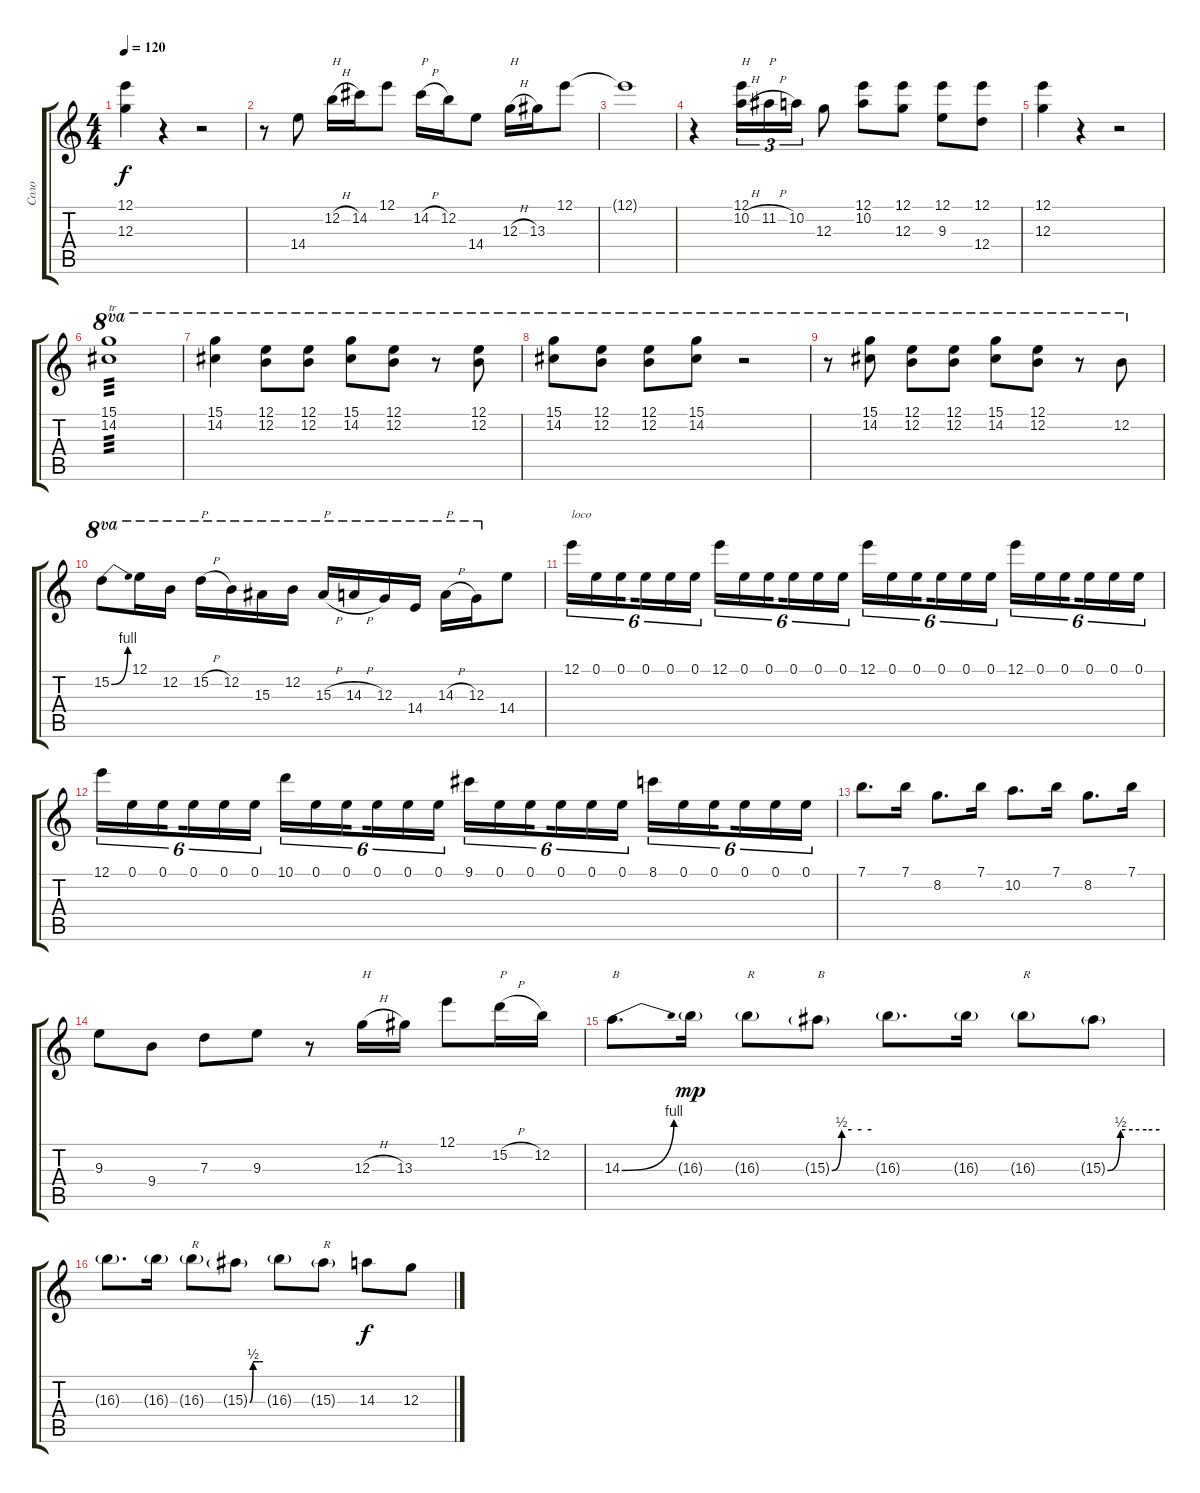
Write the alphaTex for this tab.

\track ("Соло" "Соло") {instrument overdrivenguitar}
\staff {score tabs}
\tuning (E4 B3 G3 D3 A2 E2) {hide}
\ts (4 4)
\tempo 120
\clef g2
\ks c
(12.1 12.3).4{dy f} r.4 r.2 |
r.8 14.4.8 12.2{h}.16{txt "H"} 14.2.16 12.1.8 14.2{h}.16{txt "P"} 12.2.16 14.4.8 12.3{h}.16{txt "H"} 13.3.16 12.1.8 |
12.1{t}.1 |
r.4 (12.1 10.2{h}).16{tu (3 2) txt "H"} 11.2{h}.16{tu (3 2) txt "P"} 10.2.16{tu (3 2)} 12.3.8 (12.1 10.2).8 (12.1 12.3).8 (12.1 9.3).8 (12.1 12.4).8 |
(12.1 12.3).4 r.4 r.2 |
(15.1 14.2).1{ot 8va txt "tr" tp 3} |
(15.1 14.2).4{ot 8va} (12.1 12.2).8{ot 8va} (12.1 12.2).8{ot 8va} (15.1 14.2).8{ot 8va} (12.1 12.2).8{ot 8va} r.8{ot 8va} (12.1 12.2).8{ot 8va} |
(15.1 14.2).8{ot 8va} (12.1 12.2).8{ot 8va} (12.1 12.2).8{ot 8va} (15.1 14.2).8{ot 8va} r.2{ot 8va} |
r.8{ot 8va} (15.1 14.2).8{ot 8va} (12.1 12.2).8{ot 8va} (12.1 12.2).8{ot 8va} (15.1 14.2).8{ot 8va} (12.1 12.2).8{ot 8va} r.8{ot 8va} 12.2.8{ot 8va} |
15.2{be (bend 0 0 60 4)}.8{ot 8va} 12.1.16{ot 8va} 12.2.16{ot 8va} 15.2{h}.16{ot 8va txt "P"} 12.2.16{ot 8va} 15.3.16{ot 8va} 12.2.16{ot 8va} 15.3{h}.16{ot 8va txt "P"} 14.3{h}.16{ot 8va} 12.3.16{ot 8va} 14.4.16{ot 8va} 14.3{h}.16{ot 8va txt "P"} 12.3.16{ot 8va} 14.4.8 |
12.1.16{tu (6 4) txt "loco"} 0.1.16{tu (6 4)} 0.1.16{tu (6 4) beam splitsecondary} 0.1.16{tu (6 4)} 0.1.16{tu (6 4)} 0.1.16{tu (6 4)} 12.1.16{tu (6 4)} 0.1.16{tu (6 4)} 0.1.16{tu (6 4) beam splitsecondary} 0.1.16{tu (6 4)} 0.1.16{tu (6 4)} 0.1.16{tu (6 4)} 12.1.16{tu (6 4)} 0.1.16{tu (6 4)} 0.1.16{tu (6 4) beam splitsecondary} 0.1.16{tu (6 4)} 0.1.16{tu (6 4)} 0.1.16{tu (6 4)} 12.1.16{tu (6 4)} 0.1.16{tu (6 4)} 0.1.16{tu (6 4) beam splitsecondary} 0.1.16{tu (6 4)} 0.1.16{tu (6 4)} 0.1.16{tu (6 4)} |
12.1.16{tu (6 4)} 0.1.16{tu (6 4)} 0.1.16{tu (6 4) beam splitsecondary} 0.1.16{tu (6 4)} 0.1.16{tu (6 4)} 0.1.16{tu (6 4)} 10.1.16{tu (6 4)} 0.1.16{tu (6 4)} 0.1.16{tu (6 4) beam splitsecondary} 0.1.16{tu (6 4)} 0.1.16{tu (6 4)} 0.1.16{tu (6 4)} 9.1.16{tu (6 4)} 0.1.16{tu (6 4)} 0.1.16{tu (6 4) beam splitsecondary} 0.1.16{tu (6 4)} 0.1.16{tu (6 4)} 0.1.16{tu (6 4)} 8.1.16{tu (6 4)} 0.1.16{tu (6 4)} 0.1.16{tu (6 4) beam splitsecondary} 0.1.16{tu (6 4)} 0.1.16{tu (6 4)} 0.1.16{tu (6 4)} |
7.1.8{d} 7.1.16 8.2.8{d} 7.1.16 10.2.8{d} 7.1.16 8.2.8{d} 7.1.16 |
9.3.8 9.4.8 7.3.8 9.3.8 r.8 12.3{h}.16{txt "H"} 13.3.16 12.1.8 15.2{h}.16{txt "P"} 12.2.16 |
14.3{be (bend 0 0 60 4)}.8{d txt "B"} 16.3{g}.16{dy mp} 16.3{g}.8{txt "R"} 15.3{be (custom 0 0 15 2 30 2 45 2 60 2) g}.8{txt "B"} 16.3{g}.8{d} 16.3{g}.16 16.3{g}.8{txt "R"} 15.3{be (custom 0 0 15 2 29 2 45 2 60 2) g}.8 |
16.3{g}.8{d} 16.3{g}.16 16.3{g}.8{txt "R"} 15.3{be (custom 0 0 15 2 29 2 45 2 60 2) g}.8 16.3{g}.8 15.3{g}.8{txt "R"} 14.3.8{dy f} 12.3.8
